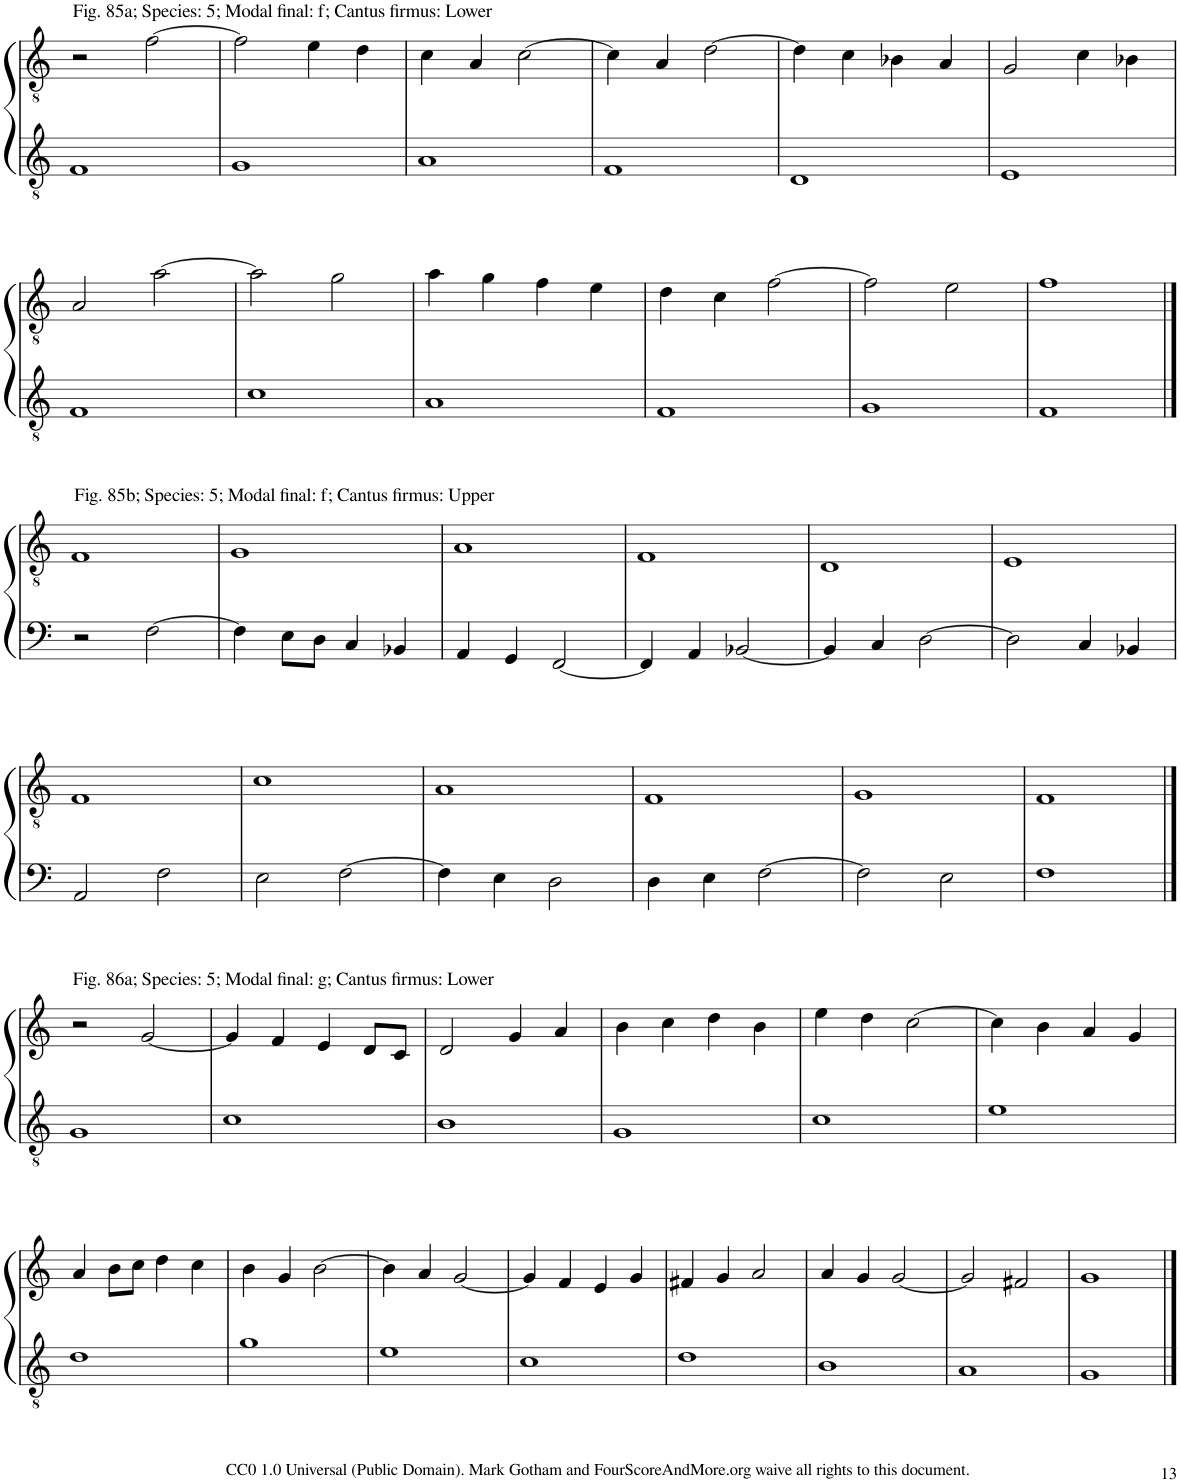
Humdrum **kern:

**kern	**kern
*part2	*part1
*staff2	*staff1
*I"Piano	*I"Piano
*I'Pno	*I'Pno
!!LO:PB:g=z
*clefGv2	*clefGv2
*k[]	*k[]
*M2/2	*M2/2
=434	=434
!	!LO:TX:a:t=Fig. 85a; Species&colon; 5; Modal final&colon; f; Cantus firmus&colon; Lower
1F	2r
.	[2f\
=435	=435
1G	2f\]
.	4e\
.	4d\
=436	=436
1A	4c\
.	4A/
.	[2c\
=437	=437
1F	4c\]
.	4A/
.	[2d\
=438	=438
1D	4d\]
.	4c\
.	4B-X\
.	4A/
=439	=439
1E	2G/
.	4c\
.	4B-X\
!!LO:LB:g=z
=440	=440
1F	2A/
.	[2a\
=441	=441
1c	2a\]
.	2g\
=442	=442
1A	4a\
.	4g\
.	4f\
.	4e\
=443	=443
1F	4d\
.	4c\
.	[2f\
=444	=444
1G	2f\]
.	2e\
=445	=445
1F	1f
!!LO:LB:g=z
==446	==446
*clefF4	*clefGv2
!	!LO:TX:a:t=Fig. 85b; Species&colon; 5; Modal final&colon; f; Cantus firmus&colon; Upper
2r	1F
[2F\	.
=447	=447
4F\]	1G
8E\L	.
8D\J	.
4C/	.
4BB-X/	.
=448	=448
4AA/	1A
4GG/	.
[2FF/	.
=449	=449
4FF/]	1F
4AA/	.
[2BB-X/	.
=450	=450
4BB-/]	1D
4C/	.
[2D\	.
=451	=451
2D\]	1E
4C/	.
4BB-X/	.
!!LO:LB:g=z
=452	=452
2AA/	1F
2F\	.
=453	=453
2E\	1c
[2F\	.
=454	=454
4F\]	1A
4E\	.
2D\	.
=455	=455
4D\	1F
4E\	.
[2F\	.
=456	=456
2F\]	1G
2E\	.
=457	=457
1F	1F
!!LO:LB:g=z
==458	==458
*clefGv2	*clefG2
!	!LO:TX:a:t=Fig. 86a; Species&colon; 5; Modal final&colon; g; Cantus firmus&colon; Lower
1G	2r
.	[2g/
=459	=459
1c	4g/]
.	4f/
.	4e/
.	8d/L
.	8c/J
=460	=460
1B	2d/
.	4g/
.	4a/
=461	=461
1G	4b\
.	4cc\
.	4dd\
.	4b\
=462	=462
1c	4ee\
.	4dd\
.	[2cc\
=463	=463
1e	4cc\]
.	4b\
.	4a/
.	4g/
!!LO:LB:g=z
=464	=464
1d	4a/
.	8b\L
.	8cc\J
.	4dd\
.	4cc\
=465	=465
1g	4b\
.	4g/
.	[2b\
=466	=466
1e	4b\]
.	4a/
.	[2g/
=467	=467
1c	4g/]
.	4f/
.	4e/
.	4g/
=468	=468
1d	4f#X/
.	4g/
.	2a/
=469	=469
1B	4a/
.	4g/
.	[2g/
=470	=470
1A	2g/]
.	2f#X/
=471	=471
1G	1g
==	==
*-	*-
